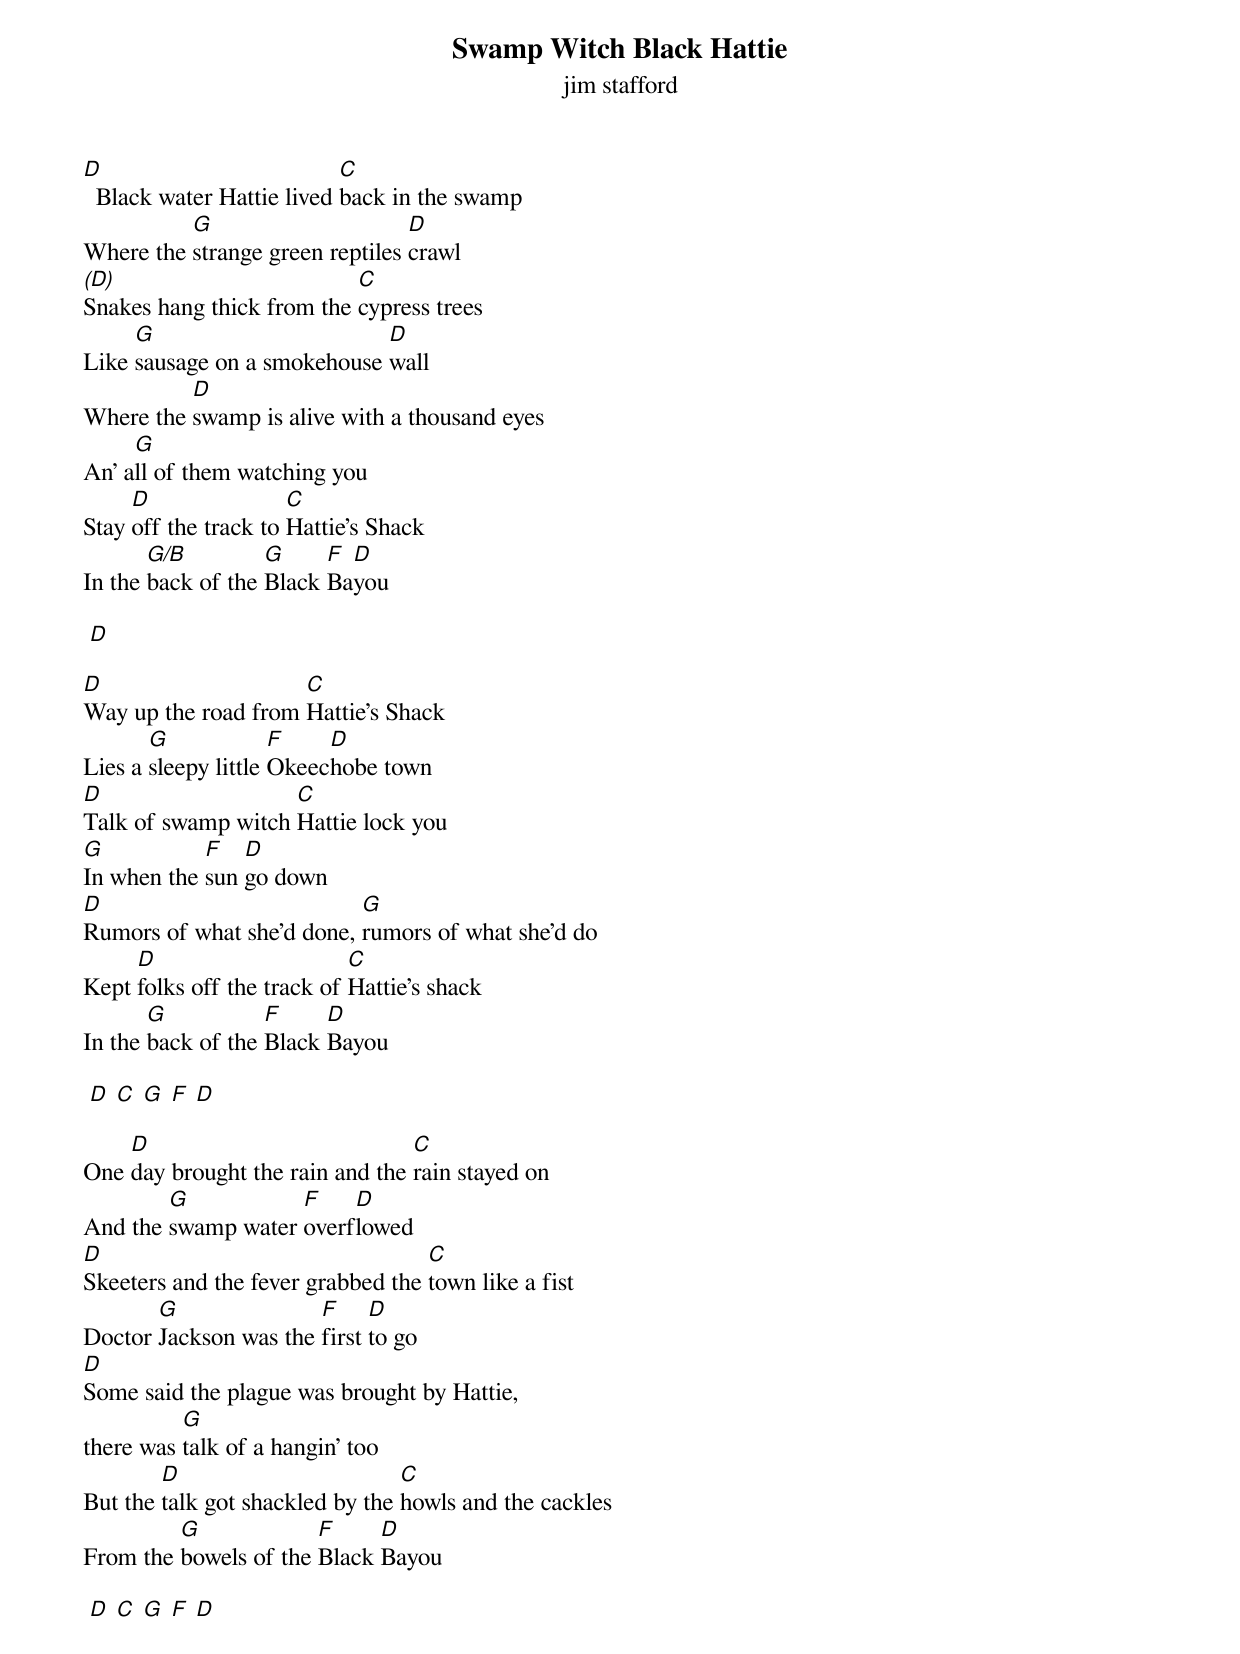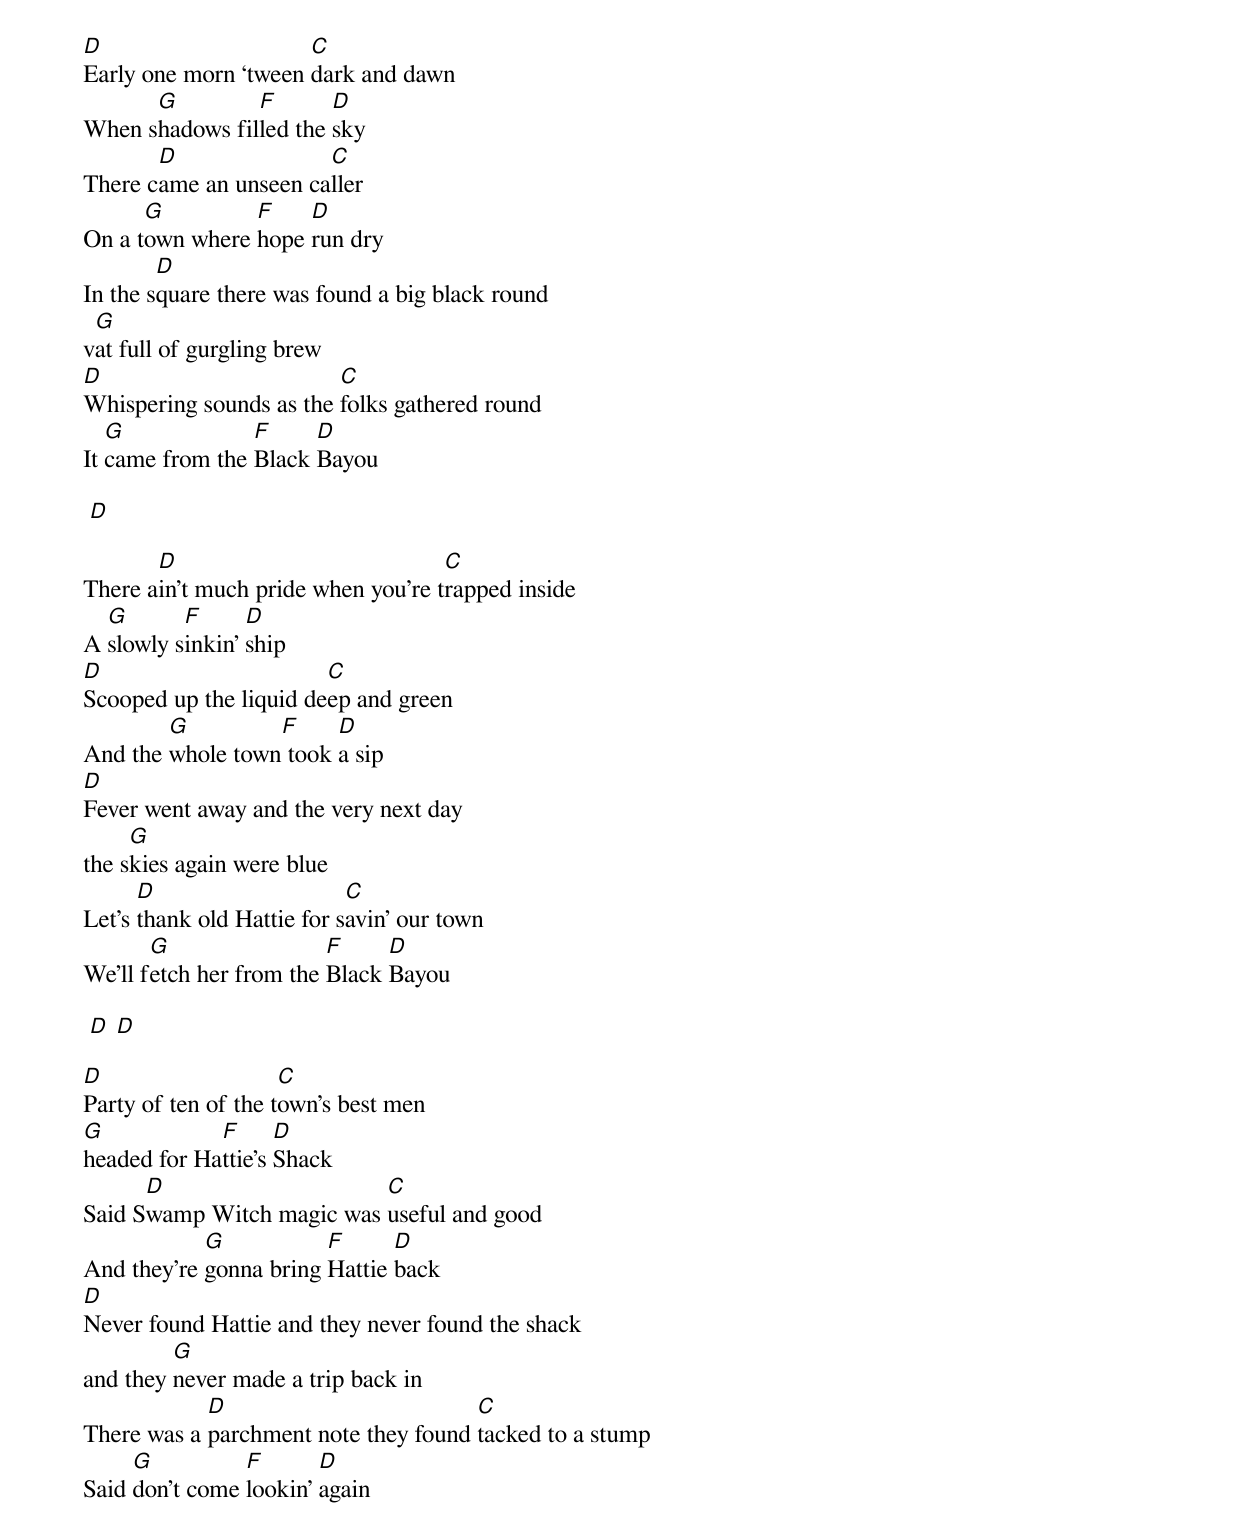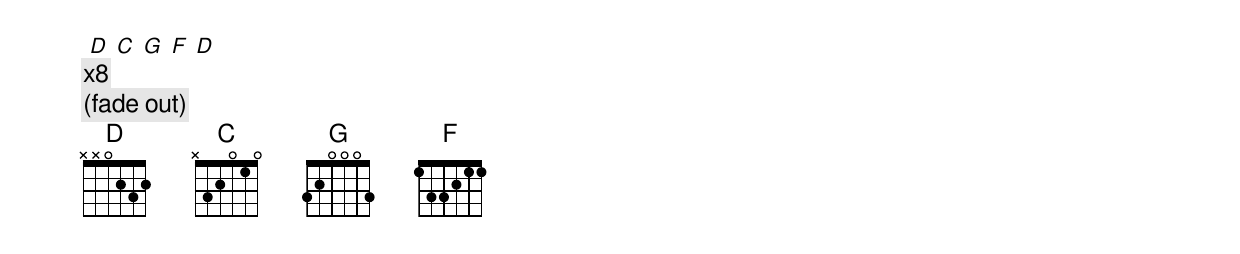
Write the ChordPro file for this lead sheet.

{title: Swamp Witch Black Hattie}
{subtitle: jim stafford}

[D]  Black water Hattie lived [C]back in the swamp
Where the [G]strange green reptiles [D]crawl
[(D)]Snakes hang thick from the [C]cypress trees
Like [G]sausage on a smokehouse [D]wall
Where the [D]swamp is alive with a thousand eyes
An' a[G]ll of them watching you
Stay [D]off the track to [C]Hattie’s Shack
In the [G/B]back of the [G]Black [F]Ba[D]you

 [D]

[D]Way up the road from [C]Hattie’s Shack
Lies a [G]sleepy little [F]Okeec[D]hobe town
[D]Talk of swamp witch [C]Hattie lock you
[G]In when the [F]sun [D]go down
[D]Rumors of what she’d done, [G]rumors of what she’d do
Kept [D]folks off the track of [C]Hattie’s shack
In the [G]back of the [F]Black [D]Bayou

 [D] [C] [G] [F] [D]

One [D]day brought the rain and the [C]rain stayed on
And the [G]swamp water [F]overf[D]lowed
[D]Skeeters and the fever grabbed the [C]town like a fist
Doctor [G]Jackson was the [F]first [D]to go
[D]Some said the plague was brought by Hattie,
there was [G]talk of a hangin’ too
But the [D]talk got shackled by the [C]howls and the cackles
From the [G]bowels of the [F]Black [D]Bayou

 [D] [C] [G] [F] [D]

[D]Early one morn ‘tween [C]dark and dawn
When s[G]hadows fil[F]led the [D]sky
There c[D]ame an unseen ca[C]ller
On a t[G]own where [F]hope [D]run dry
In the s[D]quare there was found a big black round
v[G]at full of gurgling brew
[D]Whispering sounds as the [C]folks gathered round
It [G]came from the [F]Black [D]Bayou

 [D]

There a[D]in’t much pride when you’re t[C]rapped inside
A [G]slowly s[F]inkin’ [D]ship
[D]Scooped up the liquid de[C]ep and green
And the [G]whole town[F] took [D]a sip
[D]Fever went away and the very next day
the s[G]kies again were blue
Let’s [D]thank old Hattie for s[C]avin’ our town
We’ll f[G]etch her from the [F]Black [D]Bayou

 [D] [D]

[D]Party of ten of the t[C]own’s best men
[G]headed for Ha[F]ttie’s [D]Shack
Said S[D]wamp Witch magic was [C]useful and good
And they’re [G]gonna bring [F]Hattie [D]back
[D]Never found Hattie and they never found the shack
and they [G]never made a trip back in
There was a [D]parchment note they found [C]tacked to a stump
Said [G]don’t come [F]lookin’ [D]again

 [D] [C] [G] [F] [D]
{c:x8}
{c:(fade out)}
